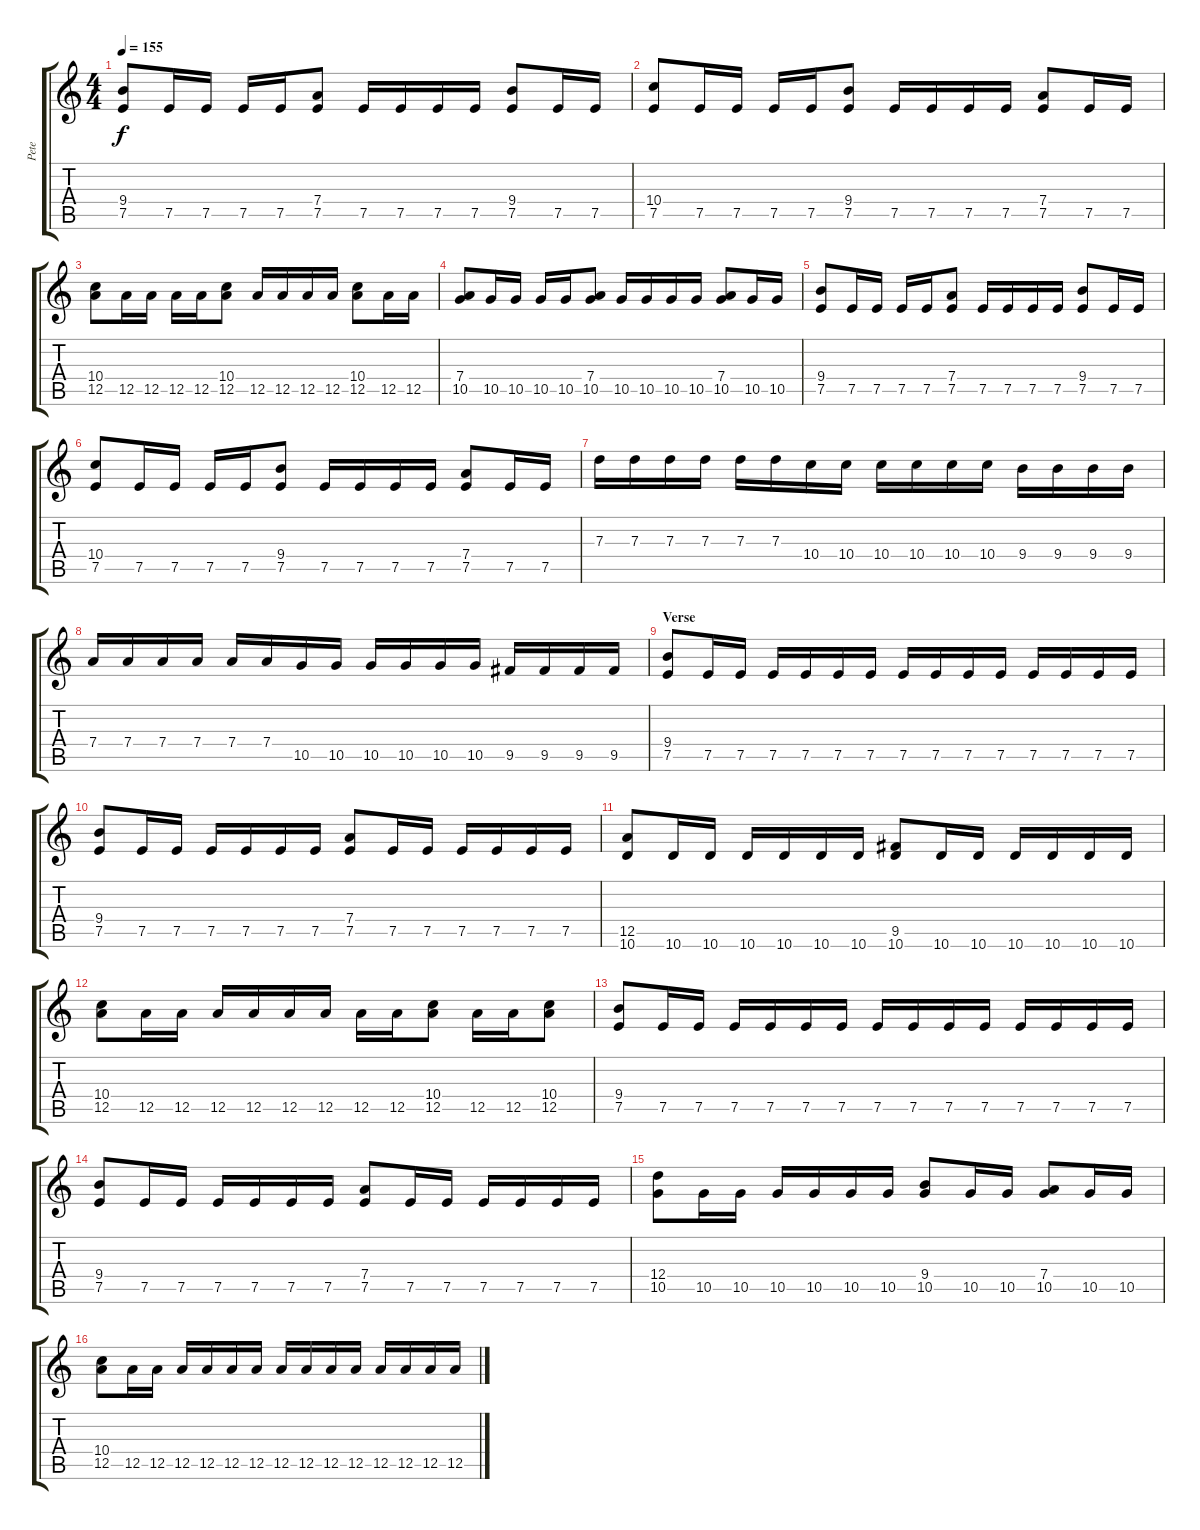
\track ("Pete" "Pete") {instrument distortionguitar}
\staff {score tabs}
\tuning (E4 B3 G3 D3 A2 E2) {hide}
\ts (4 4)
\tempo 155
\clef g2
\ks c
(9.4 7.5).8{dy f} 7.5.16 7.5.16 7.5.16 7.5.16 (7.4 7.5).8 7.5.16 7.5.16 7.5.16 7.5.16 (9.4 7.5).8 7.5.16 7.5.16 |
(10.4 7.5).8 7.5.16 7.5.16 7.5.16 7.5.16 (9.4 7.5).8 7.5.16 7.5.16 7.5.16 7.5.16 (7.4 7.5).8 7.5.16 7.5.16 |
(10.4 12.5).8 12.5.16 12.5.16 12.5.16 12.5.16 (10.4 12.5).8 12.5.16 12.5.16 12.5.16 12.5.16 (10.4 12.5).8 12.5.16 12.5.16 |
(7.4 10.5).8 10.5.16 10.5.16 10.5.16 10.5.16 (7.4 10.5).8 10.5.16 10.5.16 10.5.16 10.5.16 (7.4 10.5).8 10.5.16 10.5.16 |
(9.4 7.5).8 7.5.16 7.5.16 7.5.16 7.5.16 (7.4 7.5).8 7.5.16 7.5.16 7.5.16 7.5.16 (9.4 7.5).8 7.5.16 7.5.16 |
(10.4 7.5).8 7.5.16 7.5.16 7.5.16 7.5.16 (9.4 7.5).8 7.5.16 7.5.16 7.5.16 7.5.16 (7.4 7.5).8 7.5.16 7.5.16 |
7.3.16 7.3.16 7.3.16 7.3.16 7.3.16 7.3.16 10.4.16 10.4.16 10.4.16 10.4.16 10.4.16 10.4.16 9.4.16 9.4.16 9.4.16 9.4.16 |
7.4.16 7.4.16 7.4.16 7.4.16 7.4.16 7.4.16 10.5.16 10.5.16 10.5.16 10.5.16 10.5.16 10.5.16 9.5.16 9.5.16 9.5.16 9.5.16 |
\section ("" "Verse")
(9.4 7.5).8 7.5.16 7.5.16 7.5.16 7.5.16 7.5.16 7.5.16 7.5.16 7.5.16 7.5.16 7.5.16 7.5.16 7.5.16 7.5.16 7.5.16 |
(9.4 7.5).8 7.5.16 7.5.16 7.5.16 7.5.16 7.5.16 7.5.16 (7.4 7.5).8 7.5.16 7.5.16 7.5.16 7.5.16 7.5.16 7.5.16 |
(12.5 10.6).8 10.6.16 10.6.16 10.6.16 10.6.16 10.6.16 10.6.16 (9.5 10.6).8 10.6.16 10.6.16 10.6.16 10.6.16 10.6.16 10.6.16 |
(10.4 12.5).8 12.5.16 12.5.16 12.5.16 12.5.16 12.5.16 12.5.16 12.5.16 12.5.16 (10.4 12.5).8 12.5.16 12.5.16 (10.4 12.5).8 |
(9.4 7.5).8 7.5.16 7.5.16 7.5.16 7.5.16 7.5.16 7.5.16 7.5.16 7.5.16 7.5.16 7.5.16 7.5.16 7.5.16 7.5.16 7.5.16 |
(9.4 7.5).8 7.5.16 7.5.16 7.5.16 7.5.16 7.5.16 7.5.16 (7.4 7.5).8 7.5.16 7.5.16 7.5.16 7.5.16 7.5.16 7.5.16 |
(12.4 10.5).8 10.5.16 10.5.16 10.5.16 10.5.16 10.5.16 10.5.16 (9.4 10.5).8 10.5.16 10.5.16 (7.4 10.5).8 10.5.16 10.5.16 |
(10.4 12.5).8 12.5.16 12.5.16 12.5.16 12.5.16 12.5.16 12.5.16 12.5.16 12.5.16 12.5.16 12.5.16 12.5.16 12.5.16 12.5.16 12.5.16
